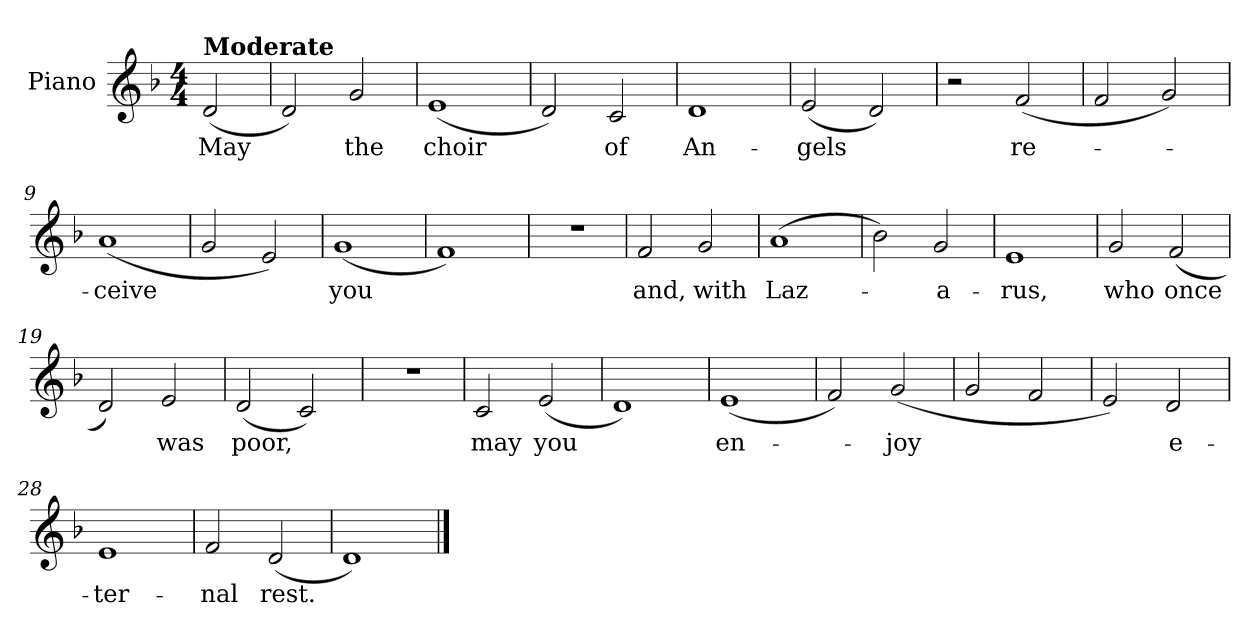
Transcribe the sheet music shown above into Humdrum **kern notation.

**kern	**text
*part1	*part1
*staff1	*staff1
*I"Piano	*
*I'Pno.	*
*clefG2	*
*k[b-]	*
*M4/4	*
*MM120	*
=1	=1
!LO:TX:a:B:t=Moderate	!
(<2d/	May
=2	=2
2d/)	.
2g/	the
=3	=3
(<1e	choir
=4	=4
2d/)	.
2c/	of
=5	=5
1d	An-
=6	=6
(<2e/	-gels
2d/)	.
=7	=7
2r	.
(>2f/	re-
=8	=8
2f/	.
2g/)	.
=9	=9
(<1a	-ceive
=10	=10
2g/	.
2e/)	.
!!LO:LB:g=z
=11	=11
(<1g	you
=12	=12
1f)	.
=13	=13
1r	.
=14	=14
2f/	and,
2g/	with
=15	=15
(>1a	Laz-
=16	=16
2b-\)	.
2g/	-a-
=17	=17
1e	-rus,
=18	=18
2g/	who
(<2f/	once
=19	=19
2d/)	.
2e/	was
=20	=20
(<2d/	poor,
2c/)	.
=21	=21
1r	.
!!LO:LB:g=z
=22	=22
2c/	may
(<2e/	you
=23	=23
1d)	.
=24	=24
(>1e	en-
=25	=25
2f/)	.
(<2g/	-joy
=26	=26
2g/	.
2f/	.
=27	=27
2e/)	.
2d/	e-
=28	=28
1e	-ter-
=29	=29
2f/	-nal
(<2d/	rest.
=30	=30
1d)	.
==	==
*-	*-
